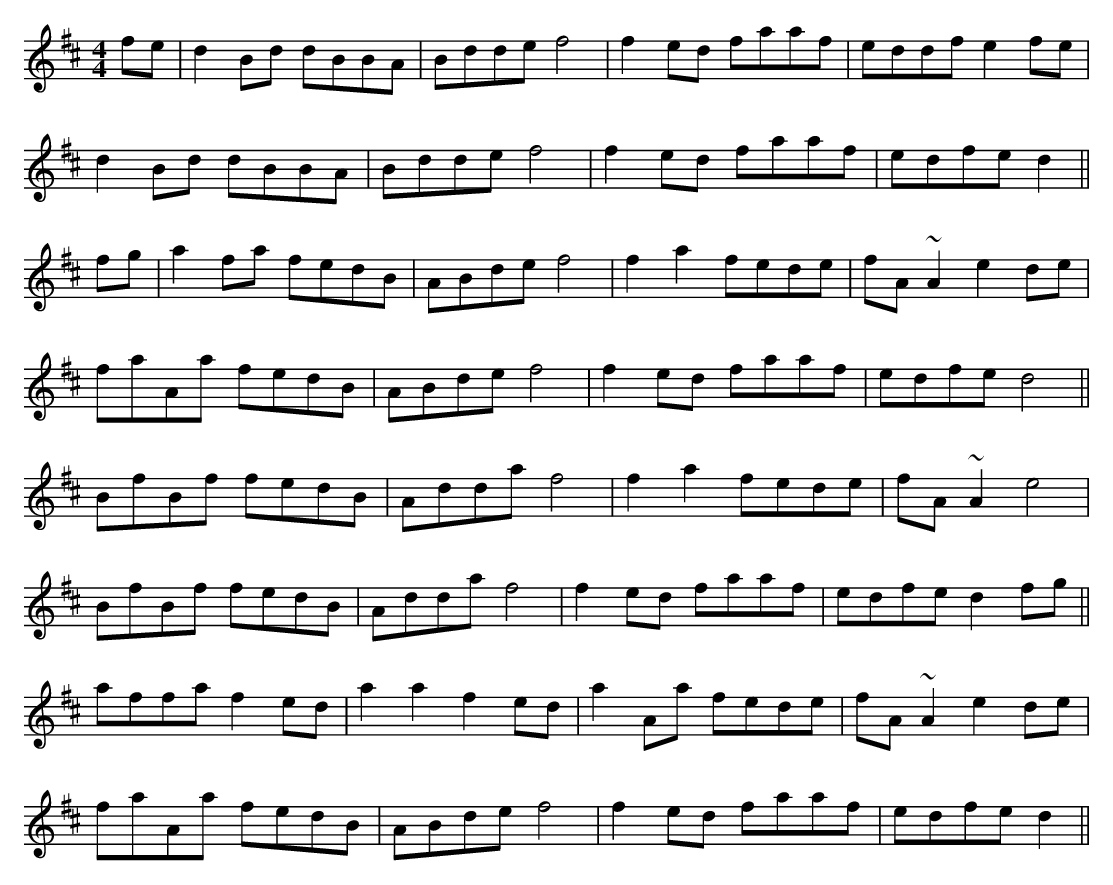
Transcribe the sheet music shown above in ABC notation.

X:1
M:4/4
K:D
fe|d2 Bd dBBA|Bdde f4|f2 ed faaf|eddf e2 fe|
d2 Bd dBBA|Bdde f4|f2 ed faaf|edfe d2||
fg|a2fa fedB|ABde f4|f2 a2 fede|fA ~A2 e2 de|
faAa fedB|ABde f4|f2 ed faaf|edfe d4||
BfBf fedB|Adda f4|f2 a2 fede|fA ~A2 e4|
BfBf fedB|Adda f4|f2 ed faaf|edfe d2 fg||
affa f2 ed|a2 a2 f2 ed|a2 Aa fede|fA ~A2 e2 de|
faAa fedB|ABde f4|f2 ed faaf|edfe d2||
